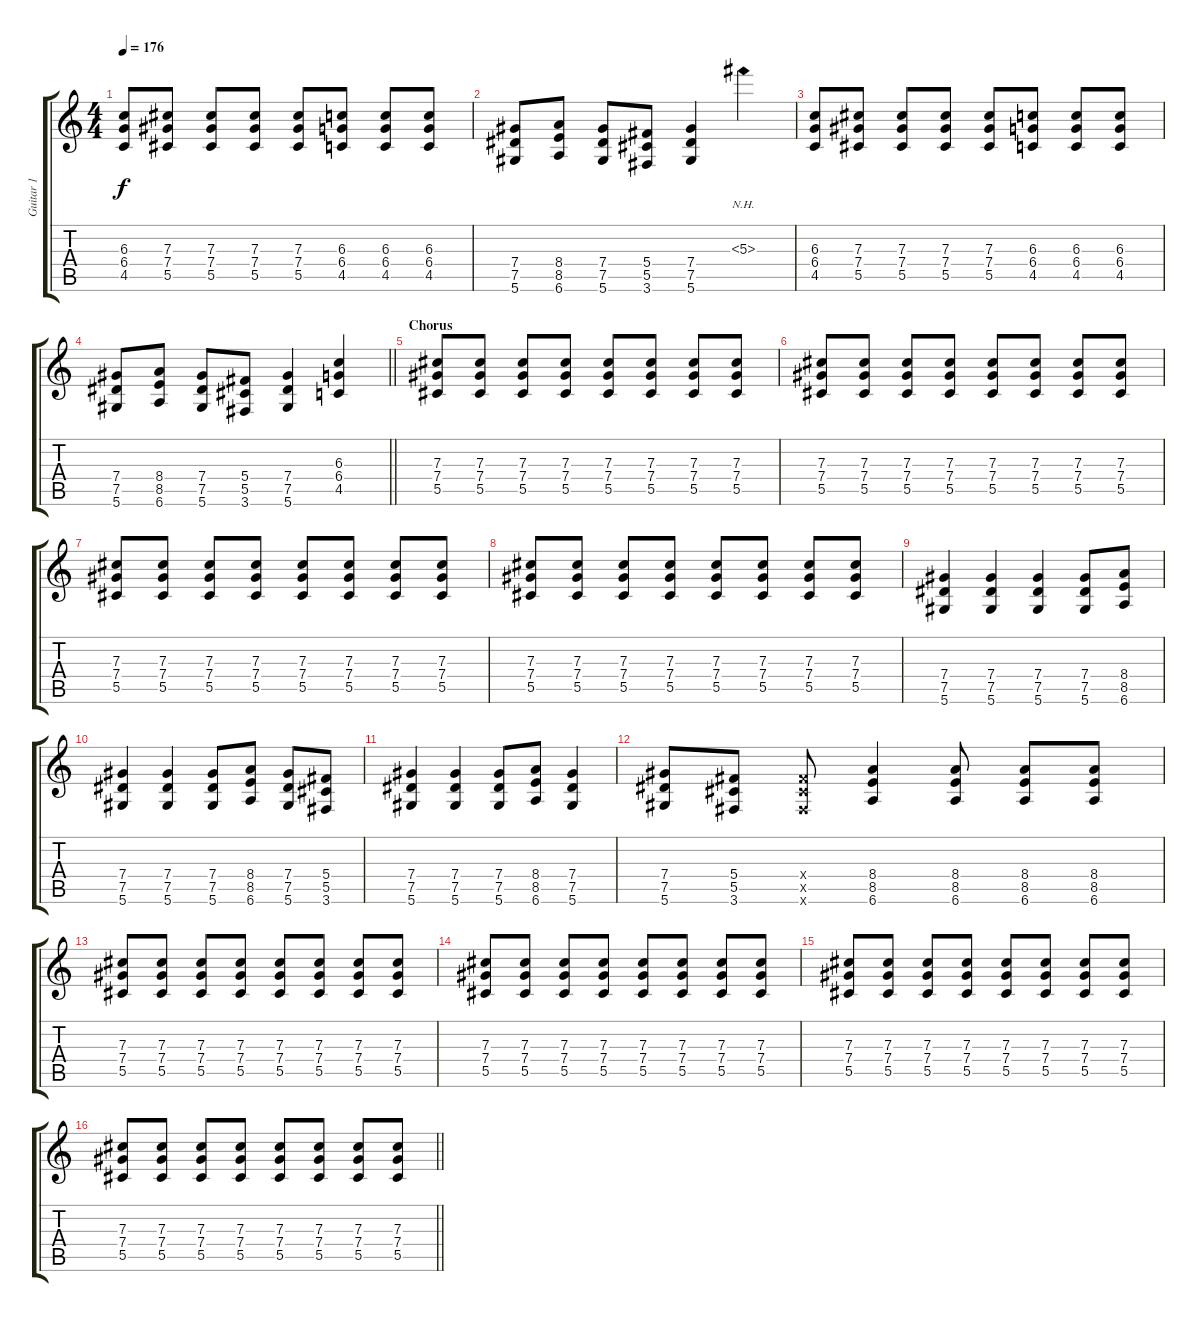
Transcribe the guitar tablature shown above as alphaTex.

\track ("Guitar 1" "Guitar 1") {instrument distortionguitar}
\staff {score tabs}
\tuning (Eb4 Bb3 Gb3 Db3 Ab2 Eb2) {hide}
\ts (4 4)
\tempo 176
\clef g2
\ks c
(6.3 6.4 4.5).8{dy f} (7.3 7.4 5.5).8 (7.3 7.4 5.5).8 (7.3 7.4 5.5).8 (7.3 7.4 5.5).8 (6.3 6.4 4.5).8 (6.3 6.4 4.5).8 (6.3 6.4 4.5).8 |
(7.4 7.5 5.6).8 (8.4 8.5 6.6).8 (7.4 7.5 5.6).8 (5.4 5.5 3.6).8 (7.4 7.5 5.6).4 5.3{nh}.4 |
(6.3 6.4 4.5).8 (7.3 7.4 5.5).8 (7.3 7.4 5.5).8 (7.3 7.4 5.5).8 (7.3 7.4 5.5).8 (6.3 6.4 4.5).8 (6.3 6.4 4.5).8 (6.3 6.4 4.5).8 |
\barLineRight lightlight
(7.4 7.5 5.6).8 (8.4 8.5 6.6).8 (7.4 7.5 5.6).8 (5.4 5.5 3.6).8 (7.4 7.5 5.6).4 (6.3 6.4 4.5).4 |
\section ("" "Chorus")
(7.3 7.4 5.5).8 (7.3 7.4 5.5).8 (7.3 7.4 5.5).8 (7.3 7.4 5.5).8 (7.3 7.4 5.5).8 (7.3 7.4 5.5).8 (7.3 7.4 5.5).8 (7.3 7.4 5.5).8 |
(7.3 7.4 5.5).8 (7.3 7.4 5.5).8 (7.3 7.4 5.5).8 (7.3 7.4 5.5).8 (7.3 7.4 5.5).8 (7.3 7.4 5.5).8 (7.3 7.4 5.5).8 (7.3 7.4 5.5).8 |
(7.3 7.4 5.5).8 (7.3 7.4 5.5).8 (7.3 7.4 5.5).8 (7.3 7.4 5.5).8 (7.3 7.4 5.5).8 (7.3 7.4 5.5).8 (7.3 7.4 5.5).8 (7.3 7.4 5.5).8 |
(7.3 7.4 5.5).8 (7.3 7.4 5.5).8 (7.3 7.4 5.5).8 (7.3 7.4 5.5).8 (7.3 7.4 5.5).8 (7.3 7.4 5.5).8 (7.3 7.4 5.5).8 (7.3 7.4 5.5).8 |
(7.4 7.5 5.6).4 (7.4 7.5 5.6).4 (7.4 7.5 5.6).4 (7.4 7.5 5.6).8 (8.4 8.5 6.6).8 |
(7.4 7.5 5.6).4 (7.4 7.5 5.6).4 (7.4 7.5 5.6).8 (8.4 8.5 6.6).8 (7.4 7.5 5.6).8 (5.4 5.5 3.6).8 |
(7.4 7.5 5.6).4 (7.4 7.5 5.6).4 (7.4 7.5 5.6).8 (8.4 8.5 6.6).8 (7.4 7.5 5.6).4 |
(7.4 7.5 5.6).8 (5.4 5.5 3.6).8 (5.4{x} 5.5{x} 3.6{x}).8 (8.4 8.5 6.6).4 (8.4 8.5 6.6).8 (8.4 8.5 6.6).8 (8.4 8.5 6.6).8 |
(7.3 7.4 5.5).8 (7.3 7.4 5.5).8 (7.3 7.4 5.5).8 (7.3 7.4 5.5).8 (7.3 7.4 5.5).8 (7.3 7.4 5.5).8 (7.3 7.4 5.5).8 (7.3 7.4 5.5).8 |
(7.3 7.4 5.5).8 (7.3 7.4 5.5).8 (7.3 7.4 5.5).8 (7.3 7.4 5.5).8 (7.3 7.4 5.5).8 (7.3 7.4 5.5).8 (7.3 7.4 5.5).8 (7.3 7.4 5.5).8 |
(7.3 7.4 5.5).8 (7.3 7.4 5.5).8 (7.3 7.4 5.5).8 (7.3 7.4 5.5).8 (7.3 7.4 5.5).8 (7.3 7.4 5.5).8 (7.3 7.4 5.5).8 (7.3 7.4 5.5).8 |
\barLineRight lightlight
(7.3 7.4 5.5).8 (7.3 7.4 5.5).8 (7.3 7.4 5.5).8 (7.3 7.4 5.5).8 (7.3 7.4 5.5).8 (7.3 7.4 5.5).8 (7.3 7.4 5.5).8 (7.3 7.4 5.5).8
